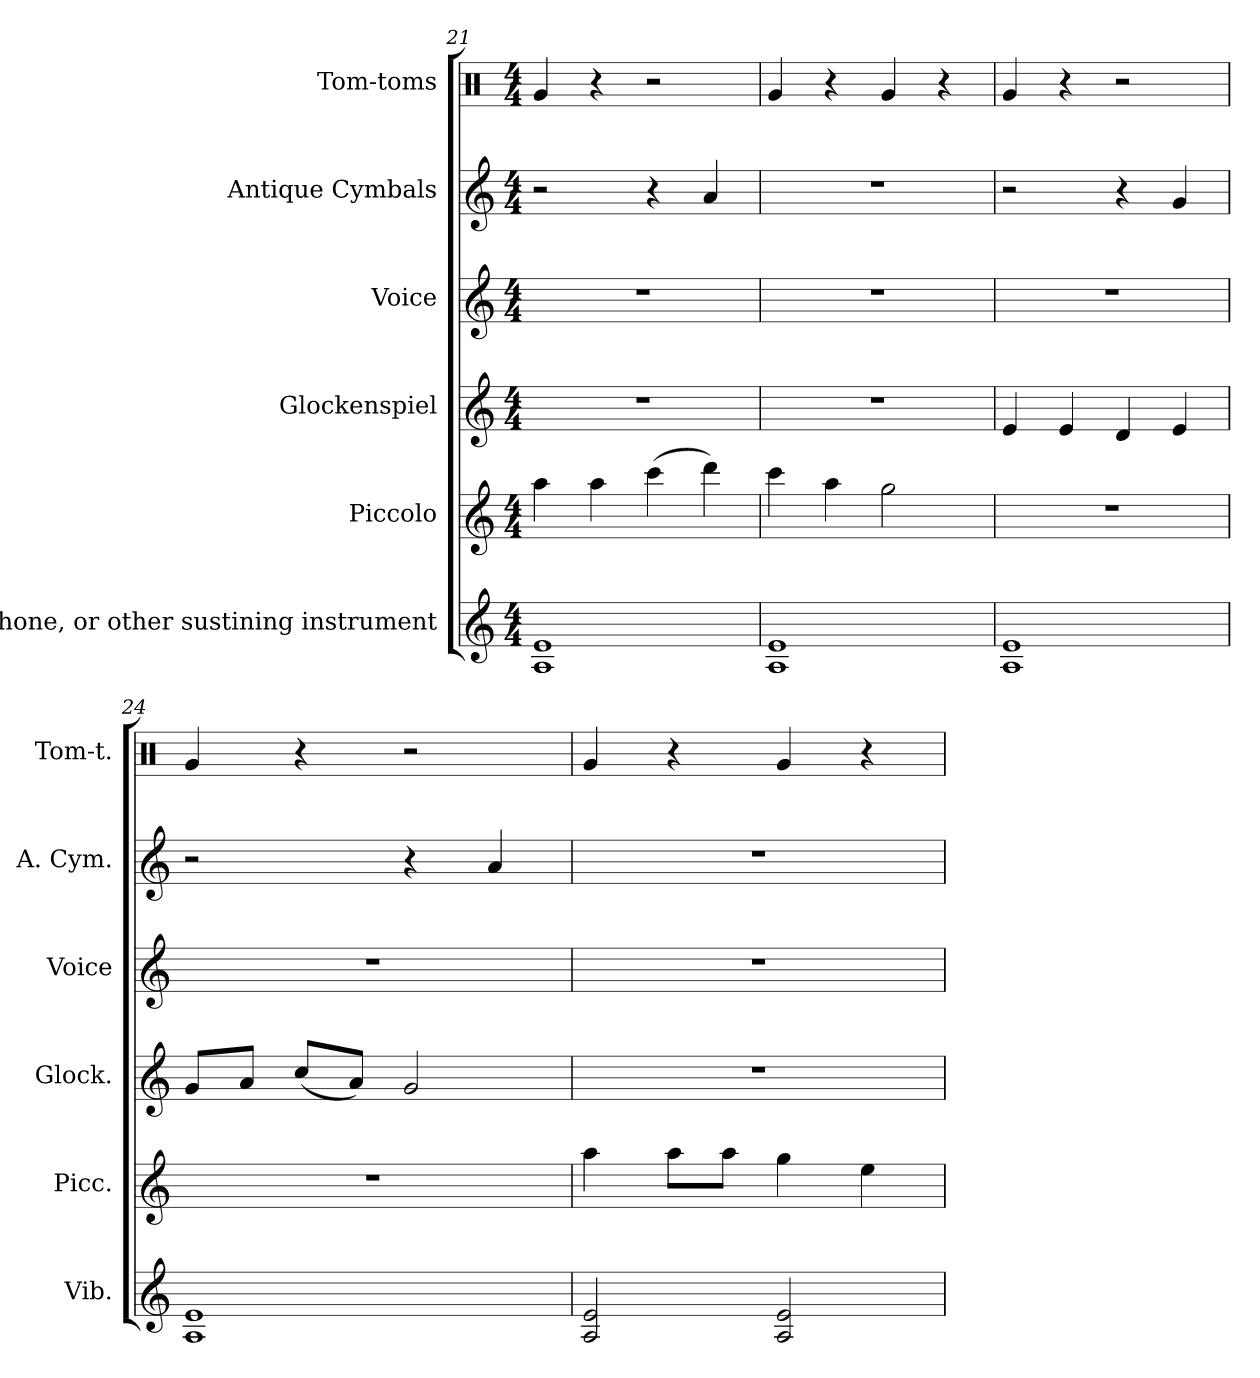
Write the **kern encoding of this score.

**kern	**kern	**kern	**kern	**kern	**kern
*part6	*part5	*part4	*part3	*part2	*part1
*staff6	*staff5	*staff4	*staff3	*staff2	*staff1
*I"Vibraphone, or other sustining instrument	*I"Piccolo	*I"Glockenspiel	*I"Voice	*I"Antique Cymbals	*I"Tom-toms
*I'Vib.	*I'Picc.	*I'Glock.	*I'Voice	*I'A. Cym.	*I'Tom-t.
!!LO:PB:g=z
*clefG2	*clefG2	*clefG2	*clefG2	*clefG2	*clefX
*	*ITrd-7c-12	*ITrd-14c-24	*	*ITrd-14c-24	*
*k[]	*k[]	*k[]	*k[]	*k[]	*k[]
*C:	*C:	*C:	*C:	*C:	*C:
*M4/4	*M4/4	*M4/4	*M4/4	*M4/4	*M4/4
=21	=21	=21	=21	=21	=21
1Ai 1ei	4aaai\	1r	1r	2r	4Rgi/
.	4aaai\	.	.	.	4r
.	(4cccci\	.	.	4r	2r
.	4ddddi\)	.	.	4aaai/	.
=22	=22	=22	=22	=22	=22
1Ai 1ei	4cccci\	1r	1r	1r	4Rgi/
.	4aaai\	.	.	.	4r
.	2gggi\	.	.	.	4Rgi/
.	.	.	.	.	4r
=23	=23	=23	=23	=23	=23
1Ai 1ei	1r	4eeei/	1r	2r	4Rgi/
.	.	4eeei/	.	.	4r
.	.	4dddi/	.	4r	2r
.	.	4eeei/	.	4gggi/	.
=24	=24	=24	=24	=24	=24
1Ai 1ei	1r	8gggi/L	1r	2r	4Rgi/
.	.	8aaai/J	.	.	.
.	.	(8cccci/L	.	.	4r
.	.	8aaai/J)	.	.	.
.	.	2gggi/	.	4r	2r
.	.	.	.	4aaai/	.
=25	=25	=25	=25	=25	=25
2Ai/ 2ei	4aaai\	1r	1r	1r	4Rgi/
.	8aaai\L	.	.	.	4r
.	8aaai\J	.	.	.	.
2Ai/ 2ei	4gggi\	.	.	.	4Rgi/
.	4eeei\	.	.	.	4r
=	=	=	=	=	=
*-	*-	*-	*-	*-	*-
